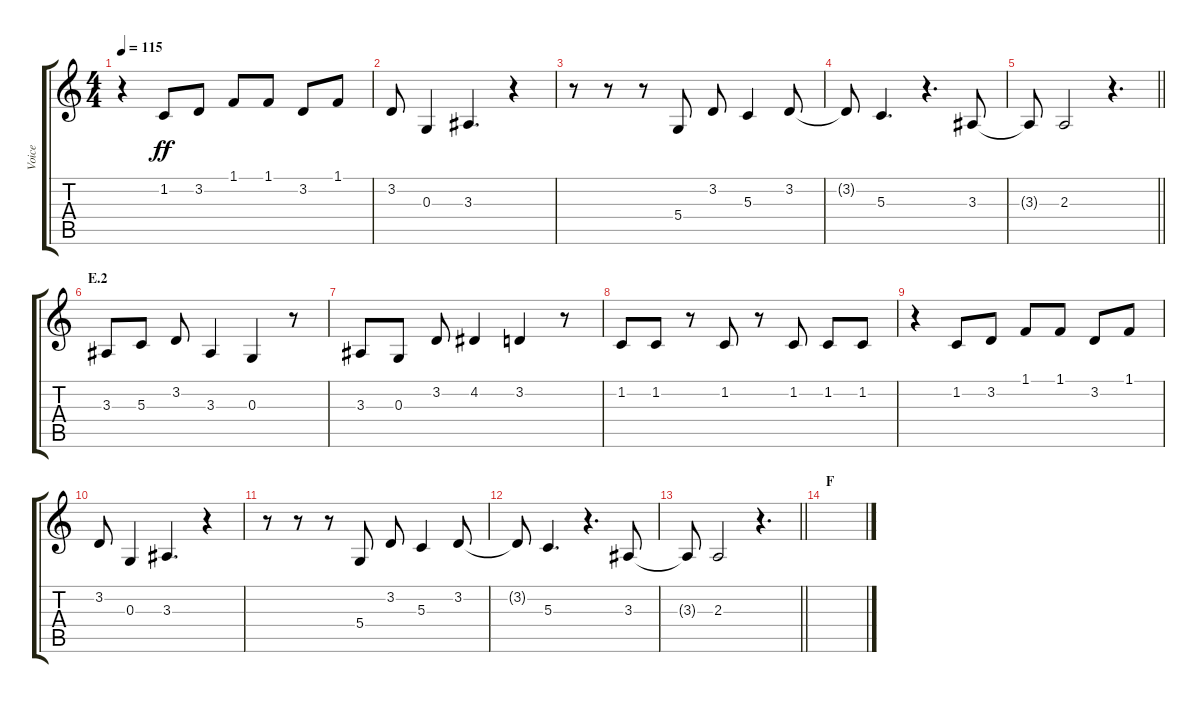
\track ("Voice" "Voice") {instrument lead6voice}
\staff {score tabs}
\tuning (E4 B3 G3 D3 A2 E2) {hide}
\ts (4 4)
\tempo 115
\clef g2
\ks c
r.4{dy ff} 1.2.8 3.2.8 1.1.8 1.1.8 3.2.8 1.1.8 |
3.2.8 0.3.4 3.3.4{d} r.4 |
r.8 r.8 r.8 5.4.8 3.2.8 5.3.4 3.2.8 |
3.2{t}.8 5.3.4{d} r.4{d} 3.3.8 |
\barLineRight lightlight
3.3{t}.8 2.3.2 r.4{d} |
\section ("" "E.2")
3.3.8 5.3.8 3.2.8 3.3.4 0.3.4 r.8 |
3.3.8 0.3.8 3.2.8 4.2.4 3.2.4 r.8 |
1.2.8 1.2.8 r.8 1.2.8 r.8 1.2.8 1.2.8 1.2.8 |
r.4 1.2.8 3.2.8 1.1.8 1.1.8 3.2.8 1.1.8 |
3.2.8 0.3.4 3.3.4{d} r.4 |
r.8 r.8 r.8 5.4.8 3.2.8 5.3.4 3.2.8 |
3.2{t}.8 5.3.4{d} r.4{d} 3.3.8 |
\barLineRight lightlight
3.3{t}.8 2.3.2 r.4{d} |
\section ("" "F")
